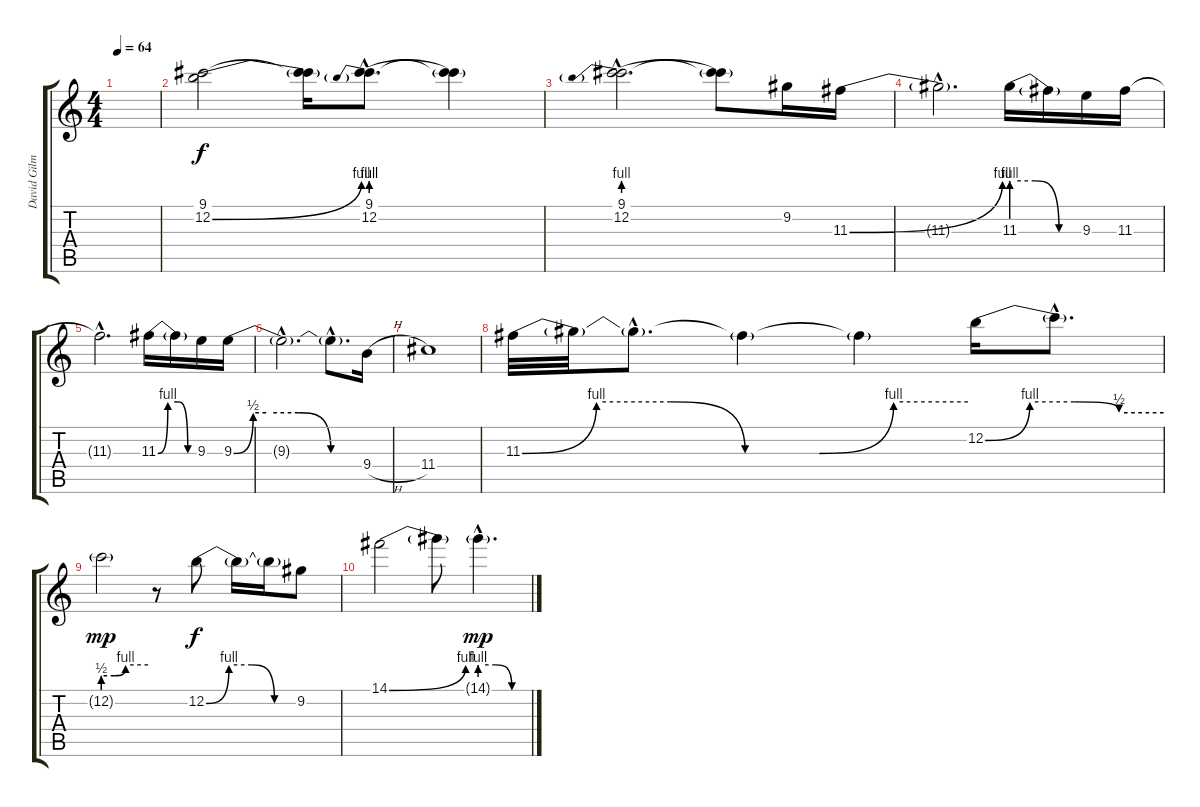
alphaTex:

\track ("David Gilmour" "David Gilm") {instrument overdrivenguitar}
\staff {score tabs}
\tuning (E4 B3 G3 D3 A2 E2) {hide}
\ts (4 4)
\tempo 64
\clef g2
\ks c
|
(9.1 12.2{be (bend 0 0 60 4)}).2 (9.1{t} 12.2{t}).16 (9.1{hac} 12.2{be (prebend 0 4 60 4) hac}).8{d} (9.1{t} 12.2{t}).4 |
(9.1{hac} 12.2{be (prebend 0 4 60 4) hac}).2{d} (9.1{t} 12.2{t}).8 9.2.16 11.3{be (bend 0 0 60 4)}.16 |
11.3{hac t}.2{d} 11.3{be (custom 0 4 20 4 40 0 60 0)}.16 11.3{t}.16 9.3.16 11.3.16 |
11.3{hac t}.2{d} 11.3{be (custom 0 0 15 4 30 4 45 0 60 0)}.16 11.3{t}.16 9.3.16 9.3{be (custom 0 0 9 2 15 2 30 2 45 0 60 0)}.16 |
9.3{hac t}.2{d} 9.3{hac t}.8{d} 9.4{h}.16 |
11.4.1 |
11.3{be (custom 0 0 10 4 20 4 30 0 40 0 50 4 60 4)}.32 11.3{t}.32 11.3{hac t}.8{d} 11.3{t}.4 11.3{t}.4 12.2{be (custom 0 0 15 4 30 4 45 2 60 2)}.16 12.2{hac t}.8{d} |
12.2{be (custom 0 2 15 2 30 4 60 4) g}.2{dy mp} r.8 12.2{be (custom 0 0 15 4 30 4 45 0 60 0)}.8{dy f} 12.2{t}.16 12.2{t}.16 9.2.8 |
14.1{be (bend 0 0 60 4)}.2 14.1{t}.8 14.1{be (custom 0 4 20 4 40 0 60 0) g hac}.4{d dy mp}
